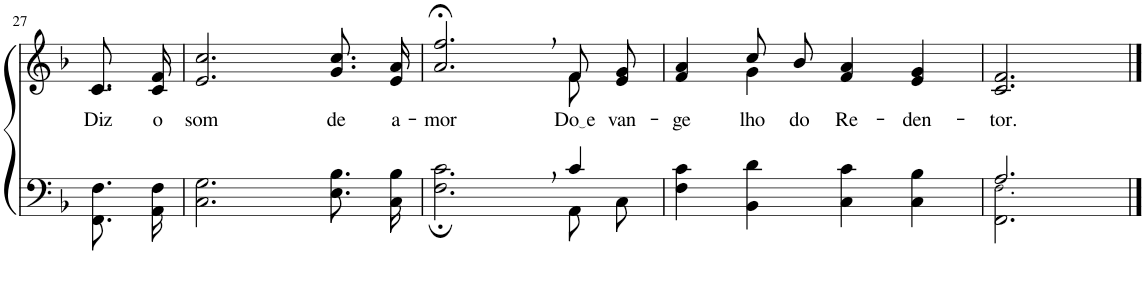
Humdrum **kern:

**kern	**kern	**text
*part2	*part1	*part1
*staff2	*staff1	*staff1
*I"Parte III e IV	*I"Parte I e II	*
!!LO:PB:g=z
*clefF4	*clefG2	*
*Trd1c2	*Trd1c2	*
*k[b-]	*k[b-]	*
*M4/4	*M4/4	*
=27	=27	=27
!	!	!LO:LY:b
8.FF/ 8.F/L	8.c/ 8.a/L	Diz
!	!	!LO:LY:b
16AA/ 16F/Jk	16c/ 16f/Jk	o
=28	=28	=28
!	!	!LO:LY:b
2.C\ 2.G\	2.e/ 2.cc/	som
!	!	!LO:LY:b
8.E\ 8.B-\L	8.g/ 8.cc/L	de
!	!	!LO:LY:b
16C\ 16B-\Jk	16e/ 16a/Jk	a-
=29	=29	=29
*^	*	*
!	!	!	!LO:LY:b
*	*	*^	*
2.ryy	2.F\; 2.c\;	2.a/;<, 2.ff/;<,	2.ryy	-mor
!	!	!	!	!LO:LY:b
4c/	8AA\L	8f/L	8f\	Do e
!	!	!	!	!LO:LY:b
.	8C\J	8e/ 8g/J	8ryy	van-
=30	=30	=30	=30	=30
!	!	!	!	!LO:LY:b
*v	*v	*	*	*
4F\ 4c\	4f/ 4a/	4ryy	-ge-
!	!	!	!LO:LY:b
4BB-\ 4d\	8cc/L	4g\	-lho
!	!	!	!LO:LY:b
.	8b-/J	.	do
!	!	!	!LO:LY:b
4C\ 4c\	4f/ 4a/	2ryy	Re-
!	!	!	!LO:LY:b
4C\ 4B-\	4e/ 4g/	.	-den-
*	*v	*v	*
=31	=31	=31
*^	*	*
!	!	!	!LO:LY:b
2.A/	2.FF\ 2.F!\	2.c/ 2.f/	-tor.
*v	*v	*	*
==	==	==
*-	*-	*-
